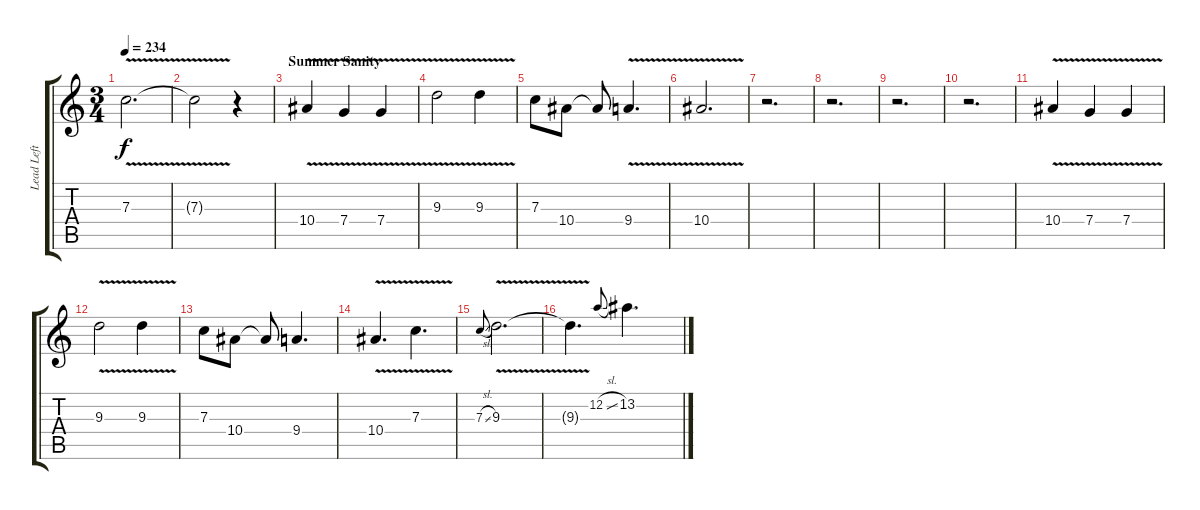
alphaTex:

\track ("Lead Left" "Lead Left") {instrument distortionguitar}
\staff {score tabs}
\tuning (D4 A3 F3 C3 G2 D2) {hide}
\ts (3 4)
\tempo 234
\clef g2
\ks c
7.3{v}.2{d dy f} |
7.3{t}.2 r.4 |
\section ("" "Summer Sanity")
10.4{v}.4 7.4{v}.4 7.4{v}.4 |
9.3{v}.2 9.3{v}.4 |
7.3.8 10.4.8 10.4{t}.8 9.4{v}.4{d} |
10.4{v}.2{d} |
r.2{d} |
r.2{d} |
r.2{d} |
r.2{d} |
10.4{v}.4 7.4{v}.4 7.4{v}.4 |
9.3{v}.2 9.3{v}.4 |
7.3.8 10.4.8 10.4{t}.8 9.4.4{d} |
10.4{v}.4{d} 7.3{v}.4{d} |
7.3{sl}.8{gr onbeat} 9.3{v}.2{d} |
9.3{t}.4{d} 12.2{sl}.8{gr onbeat} 13.2.4{d}
